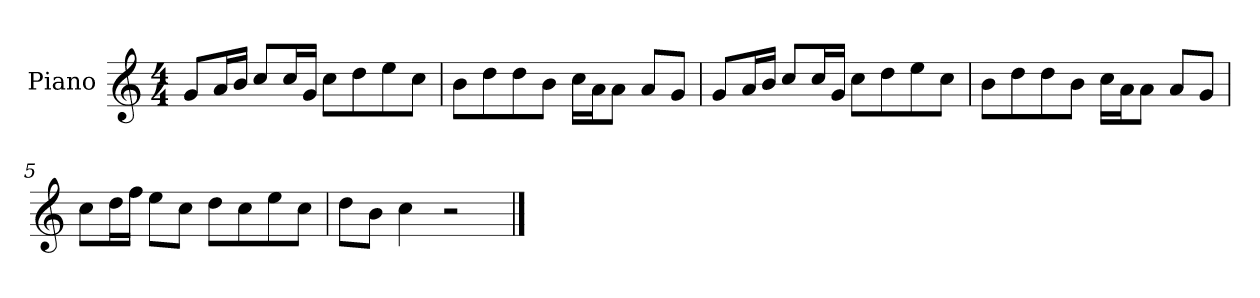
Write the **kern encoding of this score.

**kern
*part1
*staff1
*I"Piano
*I'P-no
*clefG2
*k[]
*M4/4
*MM90
=1
8g/L
16a/L
16b/JJ
8cc/L
16cc/L
16g/JJ
8cc\L
8dd\
8ee\
8cc\J
=2
8b\L
8dd\
8dd\
8b\J
16cc\LL
16a\J
8a\J
8a/L
8g/J
=3
8g/L
16a/L
16b/JJ
8cc/L
16cc/L
16g/JJ
8cc\L
8dd\
8ee\
8cc\J
=4
8b\L
8dd\
8dd\
8b\J
16cc\LL
16a\J
8a\J
8a/L
8g/J
!!LO:LB:g=z
=5
8cc\L
16dd\L
16ff\JJ
8ee\L
8cc\J
8dd\L
8cc\
8ee\
8cc\J
=6
8dd\L
8b\J
4cc\
2r
==
*-
